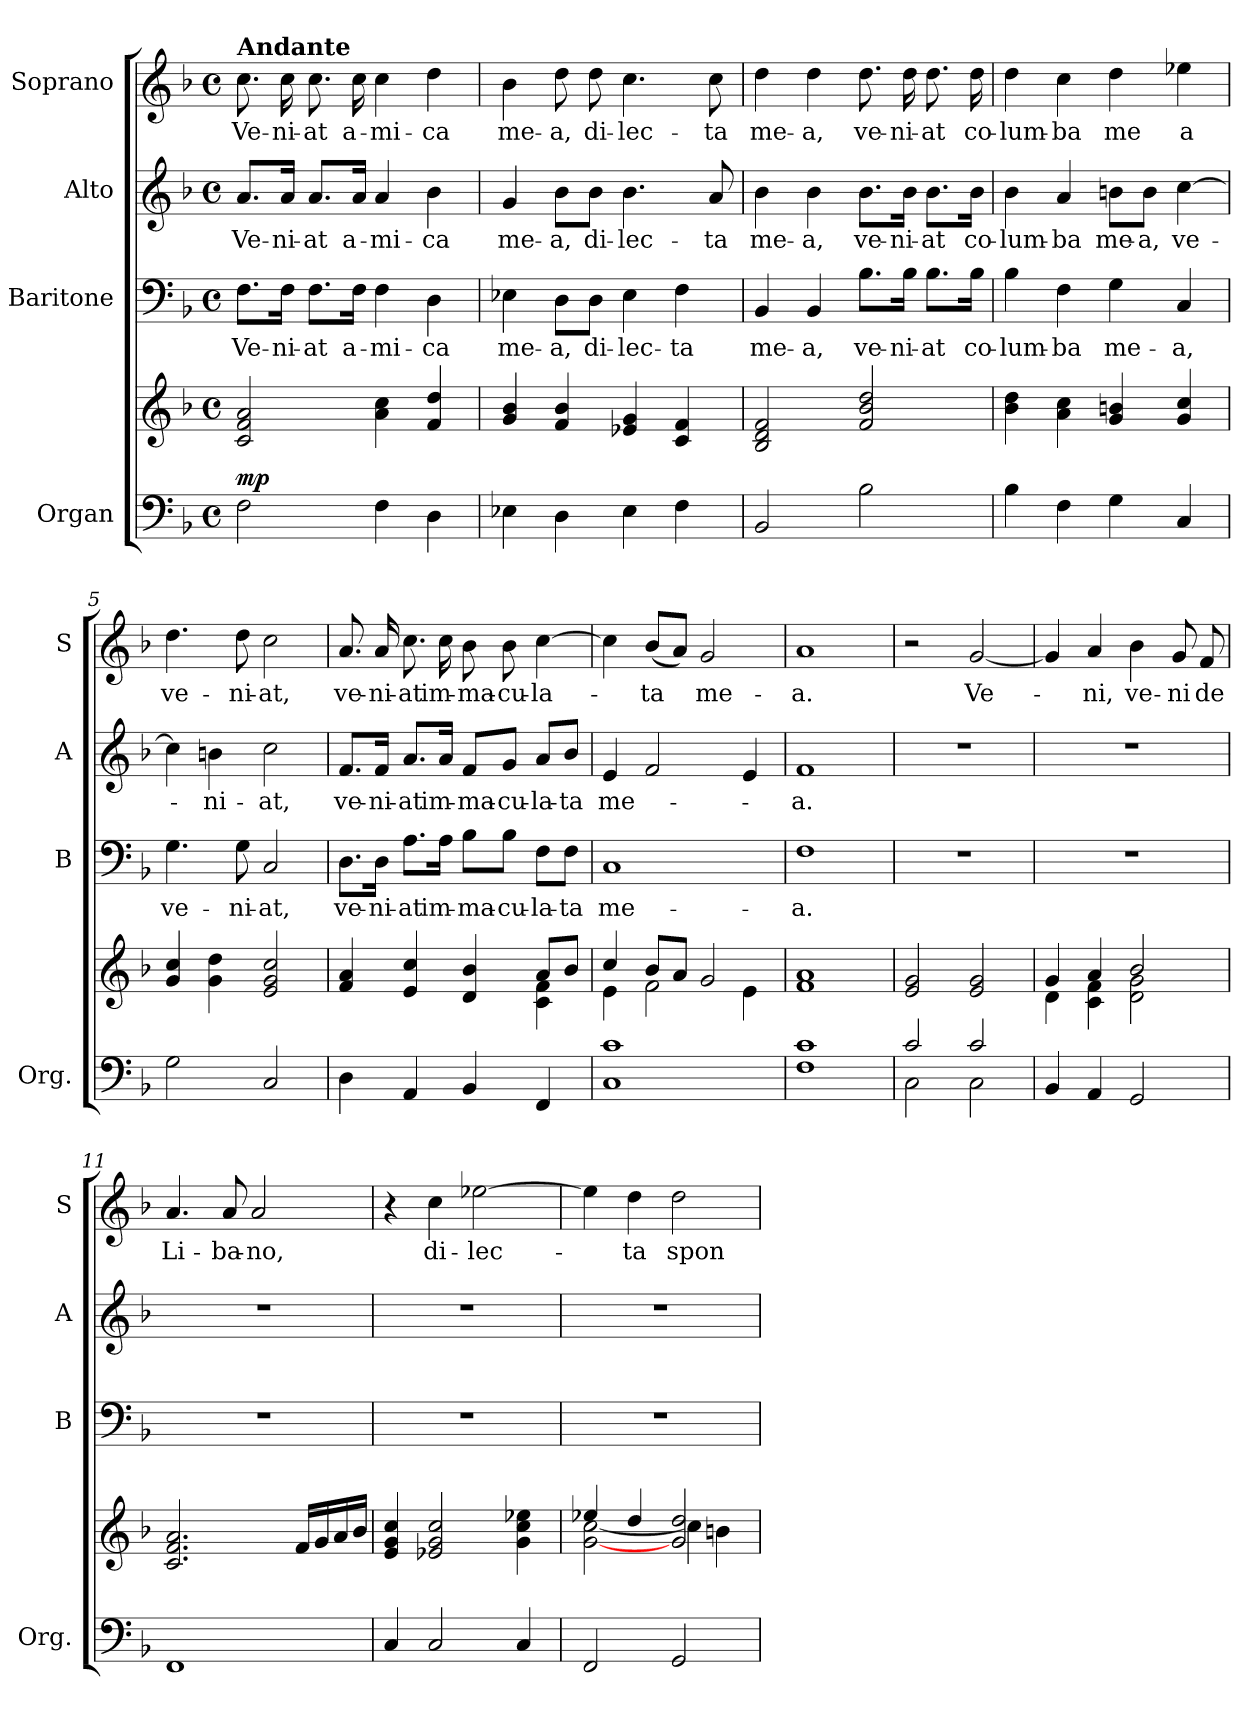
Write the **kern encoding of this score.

**kern	**kern	**dynam	**kern	**text	**kern	**text	**kern	**text
*part4	*part4	*part4	*part3	*part3	*part2	*part2	*part1	*part1
*staff5	*staff4	*staff4/5	*staff3	*staff3	*staff2	*staff2	*staff1	*staff1
*I"Organ	*	*	*I"Baritone	*	*I"Alto	*	*I"Soprano	*
*I'Org.	*	*	*I'B	*	*I'A	*	*I'S	*
*clefF4	*clefG2	*	*clefF4	*	*clefG2	*	*clefG2	*
*k[b-]	*k[b-]	*	*k[b-]	*	*k[b-]	*	*k[b-]	*
*F:	*F:	*	*F:	*	*F:	*	*F:	*
*M4/4	*M4/4	*	*M4/4	*	*M4/4	*	*M4/4	*
*met(c)	*met(c)	*	*met(c)	*	*met(c)	*	*met(c)	*
*MM100	*MM100	*	*MM100	*	*MM100	*	*MM100	*
=1	=1	=1	=1	=1	=1	=1	=1	=1
!	!	!	!	!	!	!	!LO:TX:a:B:t=Andante	!
!	!	!LO:DY:a=2	!	!LO:LY:b	!	!LO:LY:b	!	!LO:LY:b
2F\	2c/ 2f/ 2a/	mp	8.F\L	Ve-	8.a/L	Ve-	8.cc\	Ve-
!	!	!	!	!LO:LY:b	!	!LO:LY:b	!	!LO:LY:b
.	.	.	16F\Jk	-ni-	16a/Jk	-ni-	16cc\	-ni-
!	!	!	!	!LO:LY:b	!	!LO:LY:b	!	!LO:LY:b
.	.	.	8.F\L	-at	8.a/L	-at	8.cc\	-at
!	!	!	!	!LO:LY:b	!	!LO:LY:b	!	!LO:LY:b
.	.	.	16F\Jk	a-	16a/Jk	a-	16cc\	a-
!	!	!	!	!LO:LY:b	!	!LO:LY:b	!	!LO:LY:b
4F\	4a\ 4cc\	.	4F\	-mi-	4a/	-mi-	4cc\	-mi-
!	!	!	!	!LO:LY:b	!	!LO:LY:b	!	!LO:LY:b
4D\	4f/ 4dd/	.	4D\	-ca	4b-\	-ca	4dd\	-ca
=2	=2	=2	=2	=2	=2	=2	=2	=2
!	!	!	!	!LO:LY:b	!	!LO:LY:b	!	!LO:LY:b
4E-X\	4g/ 4b-/	.	4E-X\	me-	4g/	me-	4b-\	me-
!	!	!	!	!LO:LY:b	!	!LO:LY:b	!	!LO:LY:b
4D\	4f/ 4b-/	.	8D\L	-a,	8b-\L	-a,	8dd\	-a,
!	!	!	!	!LO:LY:b	!	!LO:LY:b	!	!LO:LY:b
.	.	.	8D\J	di-	8b-\J	di-	8dd\	di-
!	!	!	!	!LO:LY:b	!	!LO:LY:b	!	!LO:LY:b
4E-\	4e-X/ 4g/	.	4E-\	-lec-	4.b-\	-lec-	4.cc\	-lec-
!	!	!	!	!LO:LY:b	!	!	!	!
4F\	4c/ 4f/	.	4F\	-ta	.	.	.	.
!	!	!	!	!	!	!LO:LY:b	!	!LO:LY:b
.	.	.	.	.	8a/	-ta	8cc\	-ta
=3	=3	=3	=3	=3	=3	=3	=3	=3
!	!	!	!	!LO:LY:b	!	!LO:LY:b	!	!LO:LY:b
2BB-/	2B-/ 2d/ 2f/	.	4BB-/	me-	4b-\	me-	4dd\	me-
!	!	!	!	!LO:LY:b	!	!LO:LY:b	!	!LO:LY:b
.	.	.	4BB-/	-a,	4b-\	-a,	4dd\	-a,
!	!	!	!	!LO:LY:b	!	!LO:LY:b	!	!LO:LY:b
2B-\	2f/ 2b-/ 2dd/	.	8.B-\L	ve-	8.b-\L	ve-	8.dd\	ve-
!	!	!	!	!LO:LY:b	!	!LO:LY:b	!	!LO:LY:b
.	.	.	16B-\Jk	-ni-	16b-\Jk	-ni-	16dd\	-ni-
!	!	!	!	!LO:LY:b	!	!LO:LY:b	!	!LO:LY:b
.	.	.	8.B-\L	-at	8.b-\L	-at	8.dd\	-at
!	!	!	!	!LO:LY:b	!	!LO:LY:b	!	!LO:LY:b
.	.	.	16B-\Jk	co-	16b-\Jk	co-	16dd\	co-
=4	=4	=4	=4	=4	=4	=4	=4	=4
!	!	!	!	!LO:LY:b	!	!LO:LY:b	!	!LO:LY:b
4B-\	4b-\ 4dd\	.	4B-\	-lum-	4b-\	-lum-	4dd\	-lum-
!	!	!	!	!LO:LY:b	!	!LO:LY:b	!	!LO:LY:b
4F\	4a\ 4cc\	.	4F\	-ba	4a/	-ba	4cc\	-ba
!	!	!	!	!LO:LY:b	!	!LO:LY:b	!	!LO:LY:b
4G\	4g/ 4bn/	.	4G\	me-	8bn\L	me-	4dd\	me
!	!	!	!	!	!	!LO:LY:b	!	!
.	.	.	.	.	8b\J	-a,	.	.
!	!	!	!	!LO:LY:b	!	!LO:LY:b	!	!LO:LY:b
4C/	4g/ 4cc/	.	4C/	-a,	[4cc\	ve-	4ee-X\	a
=5	=5	=5	=5	=5	=5	=5	=5	=5
!	!	!	!	!LO:LY:b	!	!	!	!LO:LY:b
2G\	4g/ 4cc/	.	4.G\	ve-	4cc\]	.	4.dd\	ve-
!	!	!	!	!	!	!LO:LY:b	!	!
.	4g\ 4dd\	.	.	.	4bn\	-ni-	.	.
!	!	!	!	!LO:LY:b	!	!	!	!LO:LY:b
.	.	.	8G\	-ni-	.	.	8dd\	-ni-
!	!	!	!	!LO:LY:b	!	!LO:LY:b	!	!LO:LY:b
2C/	2e/ 2g/ 2cc/	.	2C/	-at,	2cc\	-at,	2cc\	-at,
!!LO:LB:g=z
=6	=6	=6	=6	=6	=6	=6	=6	=6
*	*^	*	*	*	*	*	*	*
!	!	!	!	!	!LO:LY:b	!	!LO:LY:b	!	!LO:LY:b
4D\	4f/ 4a/	2ryy	.	8.D\L	ve-	8.f/L	ve-	8.a/	ve-
!	!	!	!	!	!LO:LY:b	!	!LO:LY:b	!	!LO:LY:b
.	.	.	.	16D\Jk	-ni-	16f/Jk	-ni-	16a/	-ni-
!	!	!	!	!	!LO:LY:b	!	!LO:LY:b	!	!LO:LY:b
4AA/	4e/ 4cc/	.	.	8.A\L	-at	8.a/L	-at	8.cc\	-at
!	!	!	!	!	!LO:LY:b	!	!LO:LY:b	!	!LO:LY:b
.	.	.	.	16A\Jk	im-	16a/Jk	im-	16cc\	im-
!	!	!	!	!	!LO:LY:b	!	!LO:LY:b	!	!LO:LY:b
4BB-/	4d/ 4b-/	4ryy	.	8B-\L	-ma-	8f/L	-ma-	8b-\	-ma-
!	!	!	!	!	!LO:LY:b	!	!LO:LY:b	!	!LO:LY:b
.	.	.	.	8B-\J	-cu-	8g/J	-cu-	8b-\	-cu-
!	!	!	!	!	!LO:LY:b	!	!LO:LY:b	!	!LO:LY:b
4FF/	8a/L	4c\ 4f\	.	8F\L	-la-	8a/L	-la-	[4cc\	-la-
!	!	!	!	!	!LO:LY:b	!	!LO:LY:b	!	!
.	8b-/J	.	.	8F\J	-ta	8b-/J	-ta	.	.
=7	=7	=7	=7	=7	=7	=7	=7	=7	=7
*^	*	*	*	*	*	*	*	*	*
!	!	!	!	!	!	!LO:LY:b	!	!LO:LY:b	!	!
1c	1C	4cc/	4e\	.	1C	me-	4e/	me-	4cc\]	.
!	!	!	!	!	!	!	!	!	!	!LO:LY:b
.	.	8b-/L	2f\	.	.	.	2f/	.	(<8b-/L	-ta
.	.	8a/J	.	.	.	.	.	.	8a/J)	.
!	!	!	!	!	!	!	!	!	!	!LO:LY:b
.	.	2g/	.	.	.	.	.	.	2g/	me-
.	.	.	4e\	.	.	.	4e/	.	.	.
=8	=8	=8	=8	=8	=8	=8	=8	=8	=8	=8
!	!	!	!	!	!	!LO:LY:b	!	!LO:LY:b	!	!LO:LY:b
1c	1F	1a	1f	.	1F	-a.	1f	-a.	1a	-a.
*	*	*v	*v	*	*	*	*	*	*	*
=9	=9	=9	=9	=9	=9	=9	=9	=9	=9
2c/	2C\	2e/ 2g/	.	1r	.	1r	.	2r	.
!	!	!	!	!	!	!	!	!	!LO:LY:b
2c/	2C\	2e/ 2g/	.	.	.	.	.	[2g/	Ve-
*v	*v	*	*	*	*	*	*	*	*
=10	=10	=10	=10	=10	=10	=10	=10	=10
*	*^	*	*	*	*	*	*	*
4BB-/	4g/	4d\	.	1r	.	1r	.	4g/]	.
!	!	!	!	!	!	!	!	!	!LO:LY:b
4AA/	4a/	4c\ 4f\	.	.	.	.	.	4a/	-ni,
!	!	!	!	!	!	!	!	!	!LO:LY:b
2GG/	2b-/	2d\ 2g\	.	.	.	.	.	4b-\	ve-
!	!	!	!	!	!	!	!	!	!LO:LY:b
.	.	.	.	.	.	.	.	8g/	-ni
!	!	!	!	!	!	!	!	!	!LO:LY:b
.	.	.	.	.	.	.	.	8f/	de
*	*v	*v	*	*	*	*	*	*	*
=11	=11	=11	=11	=11	=11	=11	=11	=11
!	!	!	!	!	!	!	!	!LO:LY:b
1FF	2.c/ 2.f/ 2.a/	.	1r	.	1r	.	4.a/	Li-
!	!	!	!	!	!	!	!	!LO:LY:b
.	.	.	.	.	.	.	8a/	-ba-
!	!	!	!	!	!	!	!	!LO:LY:b
.	.	.	.	.	.	.	2a/	-no,
.	16f/LL	.	.	.	.	.	.	.
.	16g/	.	.	.	.	.	.	.
.	16a/	.	.	.	.	.	.	.
.	16b-/JJ	.	.	.	.	.	.	.
=12	=12	=12	=12	=12	=12	=12	=12	=12
4C/	4e/ 4g/ 4cc/	.	1r	.	1r	.	4r	.
!	!	!	!	!	!	!	!	!LO:LY:b
2C/	2e-X/ 2g/ 2cc/	.	.	.	.	.	4cc\	di-
!	!	!	!	!	!	!	!	!LO:LY:b
.	.	.	.	.	.	.	[2ee-X\	-lec-
4C/	4g\ 4cc\ 4ee-X\	.	.	.	.	.	.	.
!!LO:PB:g=z
=13	=13	=13	=13	=13	=13	=13	=13	=13
*	*^	*	*	*	*	*	*	*
2FF/	4ee-X/	[<2g\ [<2cc\	.	1r	.	1r	.	4ee-\]	.
!	!	!	!	!	!	!	!	!	!LO:LY:b
.	4dd/	.	.	.	.	.	.	4dd\	-ta
!	!	!	!	!	!	!	!	!	!LO:LY:b
2GG/	2g/ 2dd/	4cc\]	.	.	.	.	.	2dd\	spon-
.	.	4bn\	.	.	.	.	.	.	.
*	*v	*v	*	*	*	*	*	*	*
=	=	=	=	=	=	=	=	=
*-	*-	*-	*-	*-	*-	*-	*-	*-
